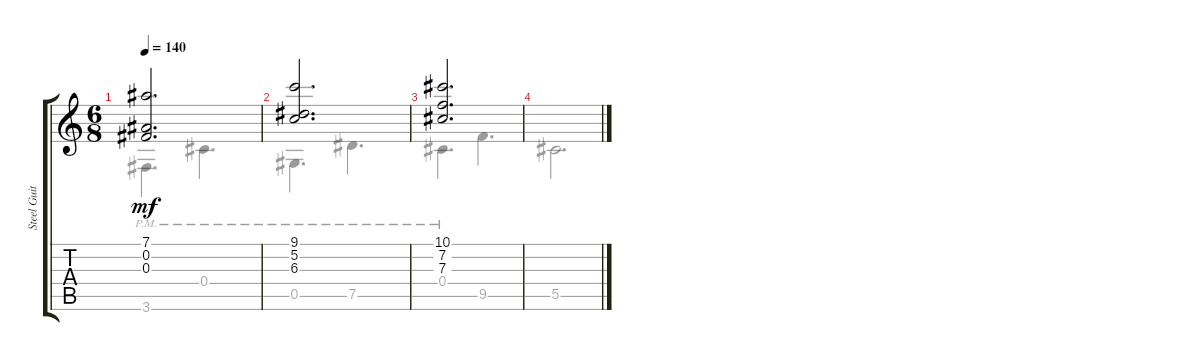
\track ("Steel Guitar" "Steel Guit") {instrument acousticguitarsteel}
\staff {score tabs}
\tuning (Eb4 Bb3 Gb3 Db3 Ab2 Eb2) {hide}
\voice
\ts (6 8)
\tempo 140
\clef g2
\ks c
(7.1 0.2 0.3).2{d dy mf} |
(9.1 5.2 6.3).2{d} |
(10.1 7.2 7.3).2{d} |
\voice
\clef g2
\ottava regular
\simile none
\ks c
3.6{pm}.4{d dy mf} 0.4{pm}.4{d} |
0.5{pm}.4{d} 7.5{pm}.4{d} |
0.4{pm}.4{d} 9.5.4{d} |
5.5.2{d}
